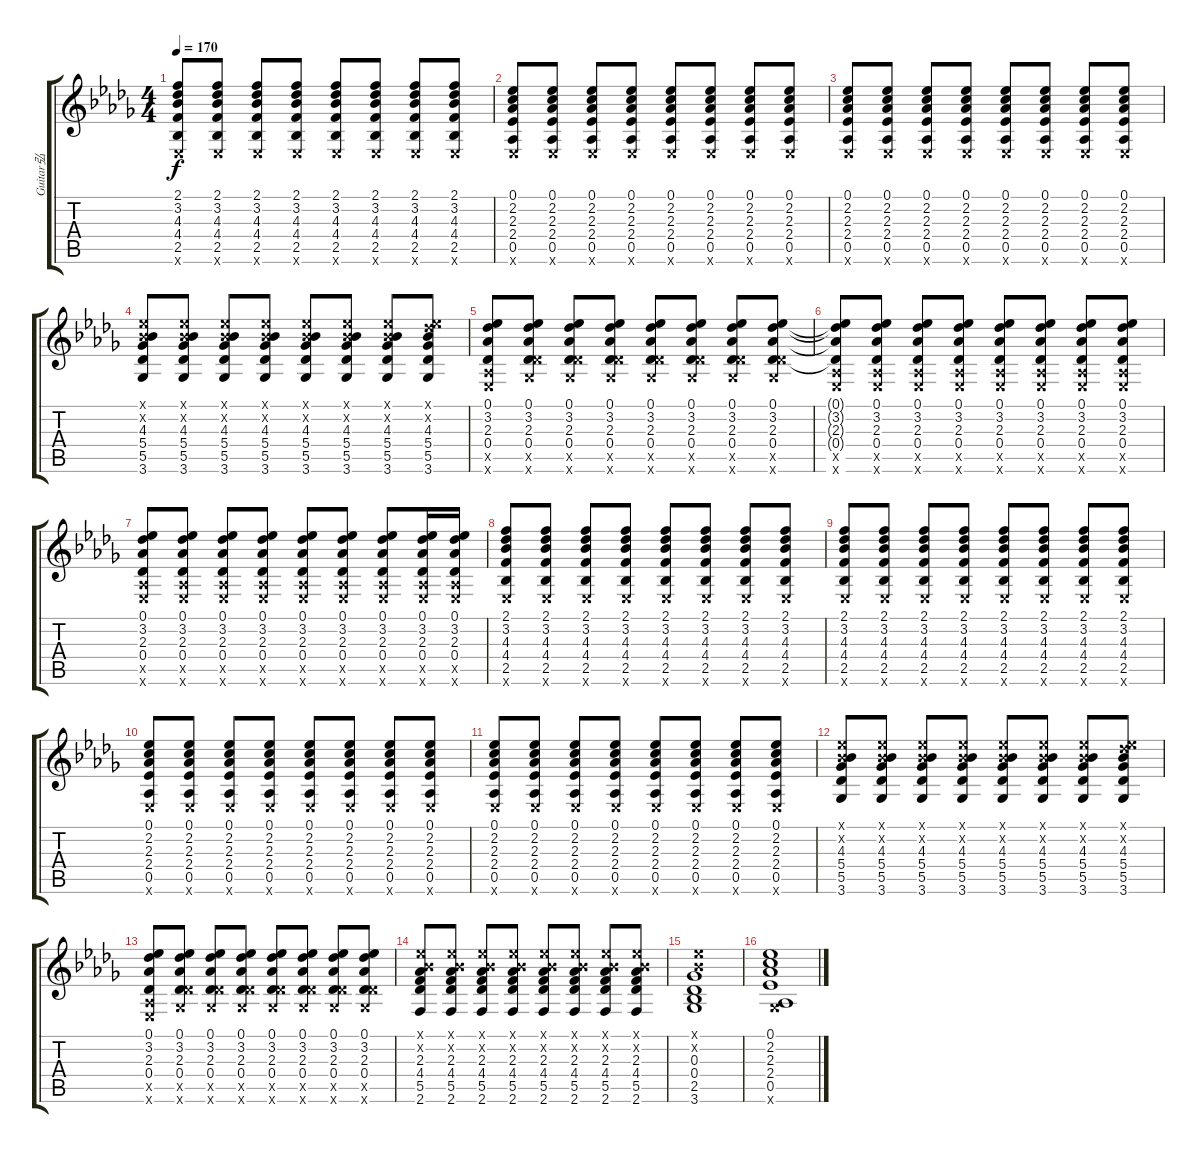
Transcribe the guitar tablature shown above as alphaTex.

\track ("Guitar弘" "Guitar弘") {instrument distortionguitar}
\staff {score tabs}
\tuning (Eb4 Bb3 Gb3 Db3 Ab2 Eb2) {hide}
\ts (4 4)
\tempo 170
\clef g2
\ks db
(2.1 3.2 4.3 4.4 2.5 0.6{x}).8{dy f} (2.1 3.2 4.3 4.4 2.5 0.6{x}).8 (2.1 3.2 4.3 4.4 2.5 0.6{x}).8 (2.1 3.2 4.3 4.4 2.5 0.6{x}).8 (2.1 3.2 4.3 4.4 2.5 0.6{x}).8 (2.1 3.2 4.3 4.4 2.5 0.6{x}).8 (2.1 3.2 4.3 4.4 2.5 0.6{x}).8 (2.1 3.2 4.3 4.4 2.5 0.6{x}).8 |
(0.1 2.2 2.3 2.4 0.5 0.6{x}).8 (0.1 2.2 2.3 2.4 0.5 0.6{x}).8 (0.1 2.2 2.3 2.4 0.5 0.6{x}).8 (0.1 2.2 2.3 2.4 0.5 0.6{x}).8 (0.1 2.2 2.3 2.4 0.5 0.6{x}).8 (0.1 2.2 2.3 2.4 0.5 0.6{x}).8 (0.1 2.2 2.3 2.4 0.5 0.6{x}).8 (0.1 2.2 2.3 2.4 0.5 0.6{x}).8 |
(0.1 2.2 2.3 2.4 0.5 0.6{x}).8 (0.1 2.2 2.3 2.4 0.5 0.6{x}).8 (0.1 2.2 2.3 2.4 0.5 0.6{x}).8 (0.1 2.2 2.3 2.4 0.5 0.6{x}).8 (0.1 2.2 2.3 2.4 0.5 0.6{x}).8 (0.1 2.2 2.3 2.4 0.5 0.6{x}).8 (0.1 2.2 2.3 2.4 0.5 0.6{x}).8 (0.1 2.2 2.3 2.4 0.5 0.6{x}).8 |
(0.1{x} 0.2{x} 4.3 5.4 5.5 3.6).8 (0.1{x} 0.2{x} 4.3 5.4 5.5 3.6).8 (0.1{x} 0.2{x} 4.3 5.4 5.5 3.6).8 (0.1{x} 0.2{x} 4.3 5.4 5.5 3.6).8 (0.1{x} 0.2{x} 4.3 5.4 5.5 3.6).8 (0.1{x} 0.2{x} 4.3 5.4 5.5 3.6).8 (0.1{x} 0.2{x} 4.3 5.4 5.5 3.6).8 (0.1{x} 3.2{x} 4.3 5.4 5.5 3.6).8 |
(0.1 3.2 2.3 0.4 0.5{x} 0.6{x}).8 (0.1 3.2 2.3 0.4 5.5{x} 3.6{x}).8 (0.1 3.2 2.3 0.4 5.5{x} 3.6{x}).8 (0.1 3.2 2.3 0.4 5.5{x} 3.6{x}).8 (0.1 3.2 2.3 0.4 5.5{x} 3.6{x}).8 (0.1 3.2 2.3 0.4 5.5{x} 3.6{x}).8 (0.1 3.2 2.3 0.4 5.5{x} 3.6{x}).8 (0.1 3.2 2.3 0.4 5.5{x} 3.6{x}).8 |
(0.1{t} 3.2{t} 2.3{t} 0.4{t} 0.5{x} 0.6{x}).8 (0.1 3.2 2.3 0.4 0.5{x} 0.6{x}).8 (0.1 3.2 2.3 0.4 0.5{x} 0.6{x}).8 (0.1 3.2 2.3 0.4 0.5{x} 0.6{x}).8 (0.1 3.2 2.3 0.4 0.5{x} 0.6{x}).8 (0.1 3.2 2.3 0.4 0.5{x} 0.6{x}).8 (0.1 3.2 2.3 0.4 0.5{x} 0.6{x}).8 (0.1 3.2 2.3 0.4 0.5{x} 0.6{x}).8 |
(0.1 3.2 2.3 0.4 0.5{x} 0.6{x}).8 (0.1 3.2 2.3 0.4 0.5{x} 0.6{x}).8 (0.1 3.2 2.3 0.4 0.5{x} 0.6{x}).8 (0.1 3.2 2.3 0.4 0.5{x} 0.6{x}).8 (0.1 3.2 2.3 0.4 0.5{x} 0.6{x}).8 (0.1 3.2 2.3 0.4 0.5{x} 0.6{x}).8 (0.1 3.2 2.3 0.4 0.5{x} 0.6{x}).8 (0.1 3.2 2.3 0.4 0.5{x} 0.6{x}).16 (0.1 3.2 2.3 0.4 0.5{x} 0.6{x}).16 |
(2.1 3.2 4.3 4.4 2.5 0.6{x}).8 (2.1 3.2 4.3 4.4 2.5 0.6{x}).8 (2.1 3.2 4.3 4.4 2.5 0.6{x}).8 (2.1 3.2 4.3 4.4 2.5 0.6{x}).8 (2.1 3.2 4.3 4.4 2.5 0.6{x}).8 (2.1 3.2 4.3 4.4 2.5 0.6{x}).8 (2.1 3.2 4.3 4.4 2.5 0.6{x}).8 (2.1 3.2 4.3 4.4 2.5 0.6{x}).8 |
(2.1 3.2 4.3 4.4 2.5 0.6{x}).8 (2.1 3.2 4.3 4.4 2.5 0.6{x}).8 (2.1 3.2 4.3 4.4 2.5 0.6{x}).8 (2.1 3.2 4.3 4.4 2.5 0.6{x}).8 (2.1 3.2 4.3 4.4 2.5 0.6{x}).8 (2.1 3.2 4.3 4.4 2.5 0.6{x}).8 (2.1 3.2 4.3 4.4 2.5 0.6{x}).8 (2.1 3.2 4.3 4.4 2.5 0.6{x}).8 |
(0.1 2.2 2.3 2.4 0.5 0.6{x}).8 (0.1 2.2 2.3 2.4 0.5 0.6{x}).8 (0.1 2.2 2.3 2.4 0.5 0.6{x}).8 (0.1 2.2 2.3 2.4 0.5 0.6{x}).8 (0.1 2.2 2.3 2.4 0.5 0.6{x}).8 (0.1 2.2 2.3 2.4 0.5 0.6{x}).8 (0.1 2.2 2.3 2.4 0.5 0.6{x}).8 (0.1 2.2 2.3 2.4 0.5 0.6{x}).8 |
(0.1 2.2 2.3 2.4 0.5 0.6{x}).8 (0.1 2.2 2.3 2.4 0.5 0.6{x}).8 (0.1 2.2 2.3 2.4 0.5 0.6{x}).8 (0.1 2.2 2.3 2.4 0.5 0.6{x}).8 (0.1 2.2 2.3 2.4 0.5 0.6{x}).8 (0.1 2.2 2.3 2.4 0.5 0.6{x}).8 (0.1 2.2 2.3 2.4 0.5 0.6{x}).8 (0.1 2.2 2.3 2.4 0.5 0.6{x}).8 |
(0.1{x} 0.2{x} 4.3 5.4 5.5 3.6).8 (0.1{x} 0.2{x} 4.3 5.4 5.5 3.6).8 (0.1{x} 0.2{x} 4.3 5.4 5.5 3.6).8 (0.1{x} 0.2{x} 4.3 5.4 5.5 3.6).8 (0.1{x} 0.2{x} 4.3 5.4 5.5 3.6).8 (0.1{x} 0.2{x} 4.3 5.4 5.5 3.6).8 (0.1{x} 0.2{x} 4.3 5.4 5.5 3.6).8 (0.1{x} 3.2{x} 4.3 5.4 5.5 3.6).8 |
(0.1 3.2 2.3 0.4 0.5{x} 0.6{x}).8 (0.1 3.2 2.3 0.4 5.5{x} 3.6{x}).8 (0.1 3.2 2.3 0.4 5.5{x} 3.6{x}).8 (0.1 3.2 2.3 0.4 5.5{x} 3.6{x}).8 (0.1 3.2 2.3 0.4 5.5{x} 3.6{x}).8 (0.1 3.2 2.3 0.4 5.5{x} 3.6{x}).8 (0.1 3.2 2.3 0.4 5.5{x} 3.6{x}).8 (0.1 3.2 2.3 0.4 5.5{x} 3.6{x}).8 |
(0.1{x} 0.2{x} 2.3 4.4 5.5 2.6).8 (0.1{x} 0.2{x} 2.3 4.4 5.5 2.6).8 (0.1{x} 0.2{x} 2.3 4.4 5.5 2.6).8 (0.1{x} 0.2{x} 2.3 4.4 5.5 2.6).8 (0.1{x} 0.2{x} 2.3 4.4 5.5 2.6).8 (0.1{x} 0.2{x} 2.3 4.4 5.5 2.6).8 (0.1{x} 0.2{x} 2.3 4.4 5.5 2.6).8 (0.1{x} 0.2{x} 2.3 4.4 5.5 2.6).8 |
(0.1{x} 0.2{x} 0.3 0.4 2.5 3.6).1 |
(0.1 2.2 2.3 2.4 0.5 3.6{x}).1
